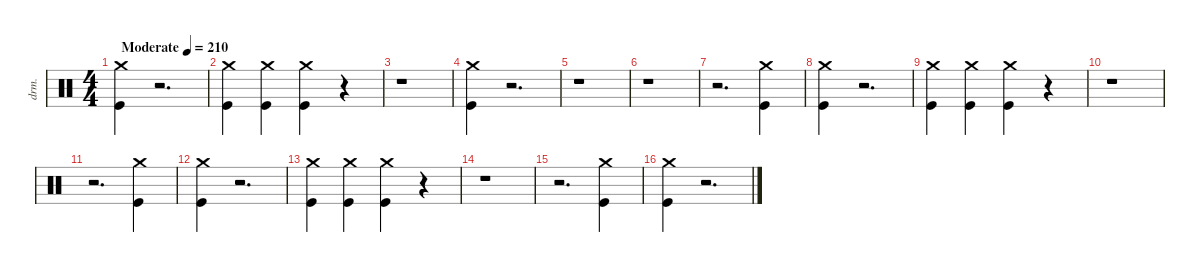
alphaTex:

\defaultSystemsLayout 4
\hideDynamics
\bracketExtendMode nobrackets
\otherSystemsTrackNameOrientation horizontal
\track ("Lars Ulrich" "drm.") {instrument percussion}
\staff {score}
\articulation defaults
\ts (4 4)
\beaming (8 2 2 2 2)
\tempo (210 "Moderate")
\clef neutral
\ks c
("Crash medium (hit)" "Kick (hit)").4{dy fff} r.2{d} |
("Crash medium (hit)" "Kick (hit)").4 ("Crash medium (hit)" "Kick (hit)").4 ("Crash medium (hit)" "Kick (hit)").4 r.4 |
r.1 |
("Kick (hit)" "Crash medium (hit)").4 r.2{d} |
r.1 |
r.1 |
r.2{d} ("Kick (hit)" "Crash medium (hit)").4 |
("Kick (hit)" "Crash medium (hit)").4 r.2{d} |
("Crash medium (hit)" "Kick (hit)").4 ("Kick (hit)" "Crash medium (hit)").4 ("Kick (hit)" "Crash medium (hit)").4 r.4 |
r.1 |
r.2{d} ("Kick (hit)" "Crash medium (hit)").4 |
("Kick (hit)" "Crash medium (hit)").4 r.2{d} |
("Kick (hit)" "Crash medium (hit)").4 ("Crash medium (hit)" "Kick (hit)").4 ("Kick (hit)" "Crash medium (hit)").4 r.4 |
r.1 |
r.2{d} ("Kick (hit)" "Crash medium (hit)").4 |
("Kick (hit)" "Crash medium (hit)").4 r.2{d}
